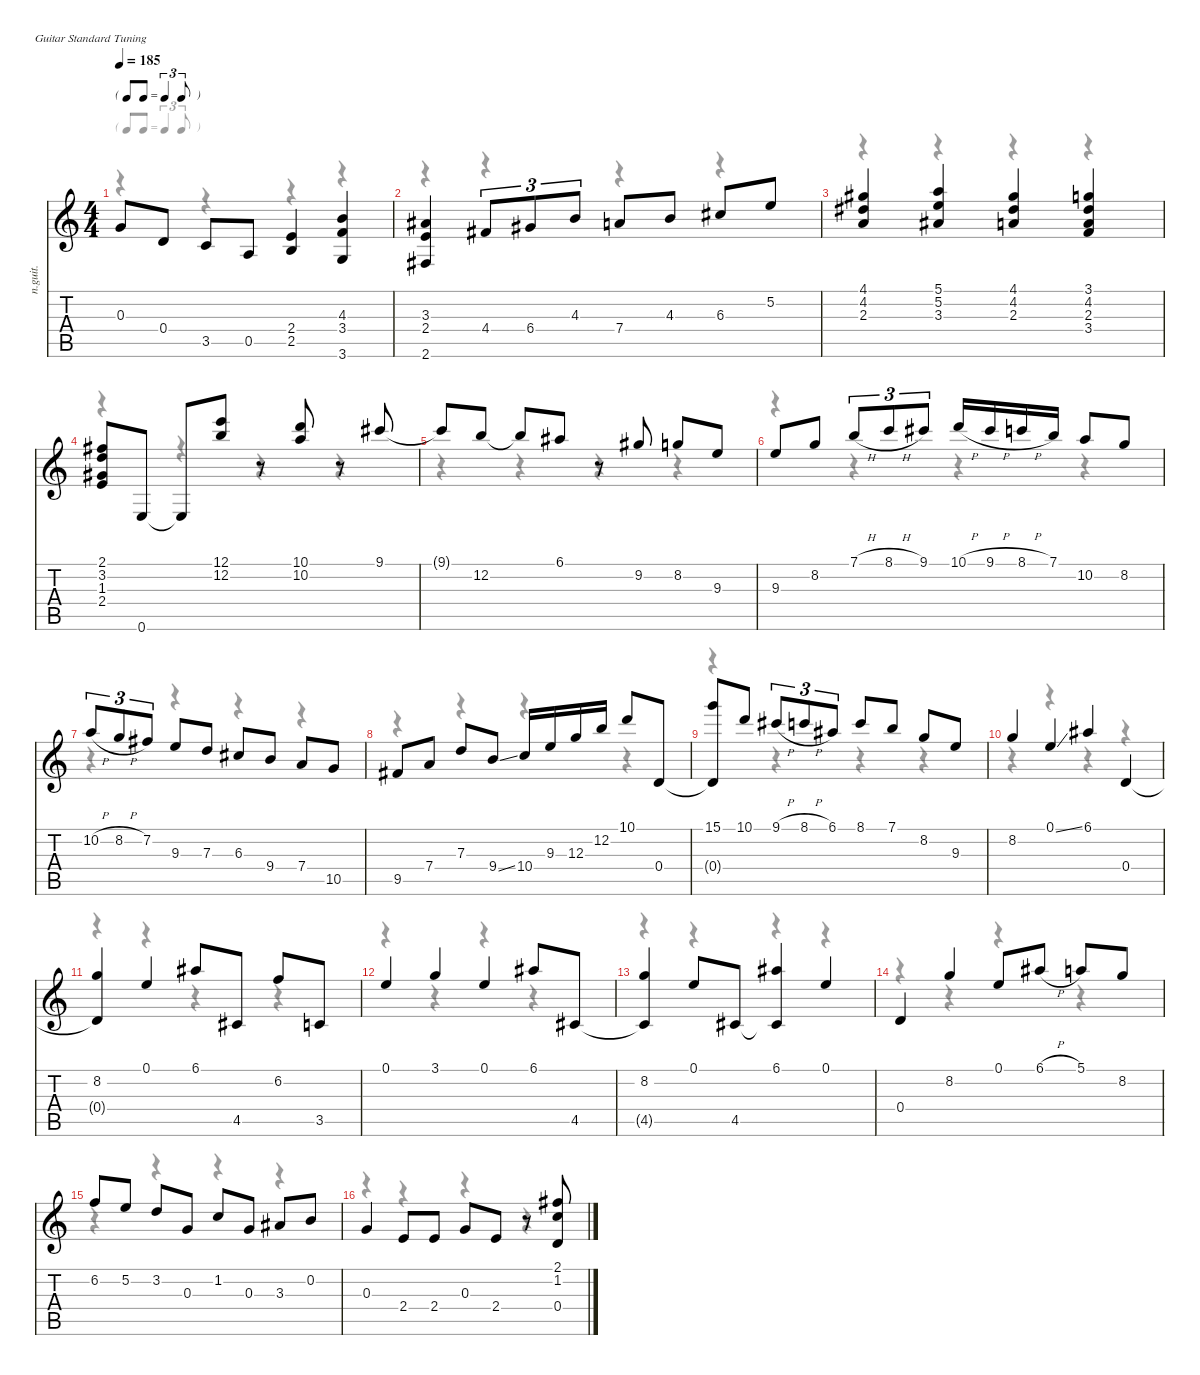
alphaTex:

\defaultSystemsLayout 4
\hideDynamics
\bracketExtendMode nobrackets
\otherSystemsTrackNameOrientation horizontal
\track ("Track 1" "n.guit.") {instrument acousticguitarnylon}
\staff {score tabs}
\tuning (E4 B3 G3 D3 A2 E2)
\voice
\ts (4 4)
\tf triplet8th
\tempo 185
\clef g2
\ks c
0.3.8{dy f beam Up} 0.4.8{beam Up} 3.5.8{beam Up} 0.5.8{beam Up} (2.4 2.5).4{beam Up} (4.3 3.4 3.6).4{beam Up} |
(3.3{acc #} 2.4 2.6{acc #}).4{beam Up} 4.4{acc #}.8{tu (3 2) beam Up} 6.4{acc #}.8{tu (3 2) beam Up} 4.3.8{tu (3 2) beam Up} 7.4.8{beam Up} 4.3.8{beam Up} 6.3{acc #}.8{beam Up} 5.2.8{beam Up} |
(4.1{acc #} 4.2{acc #} 2.3).4{beam Up} (5.1 5.2 3.3{acc #}).4{beam Up} (4.1{acc #} 4.2{acc #} 2.3).4{beam Up} (3.1 4.2{acc #} 2.3 3.4).4{beam Up} |
(2.1{acc #} 3.2 1.3{acc #} 2.4).8{beam Up} 0.6.8{beam Up} 0.6{t}.8{beam Up} (12.1 12.2).8{beam Up} r.8{beam Up} (10.1 10.2).8{beam Up} r.8{beam Up} 9.1{acc #}.8{beam Up} |
9.1{t acc #}.8{beam Up} 12.2.8{beam Up} 12.2{t}.8{beam Up} 6.1{acc #}.8{beam Up} r.8{beam Up} 9.2{acc #}.8{beam Up} 8.2.8{beam Up} 9.3.8{beam Up} |
9.3.8{beam Up} 8.2.8{beam Up} 7.1{h}.8{tu (3 2) beam Up} 8.1{h}.8{tu (3 2) beam Up} 9.1{acc #}.8{tu (3 2) beam Up} 10.1{h}.16{beam Up} 9.1{h acc #}.16{beam Up} 8.1{h}.16{beam Up} 7.1.16{beam Up} 10.2.8{beam Up} 8.2.8{beam Up} |
10.2{h}.8{tu (3 2) beam Up} 8.2{h}.8{tu (3 2) beam Up} 7.2{acc #}.8{tu (3 2) beam Up} 9.3.8{beam Up} 7.3.8{beam Up} 6.3{acc #}.8{beam Up} 9.4.8{beam Up} 7.4.8{beam Up} 10.5.8{beam Up} |
9.5{acc #}.8{beam Up} 7.4.8{beam Up} 7.3.8{beam Up} 9.4{ss}.8{beam Up} 10.4.16{beam Up} 9.3.16{beam Up} 12.3.16{beam Up} 12.2.16{beam Up} 10.1.8{beam Up} 0.4.8{beam Up} |
(15.1 0.4{t}).8{beam Up} 10.1.8{beam Up} 9.1{h acc #}.8{tu (3 2) beam Up} 8.1{h}.8{tu (3 2) beam Up} 6.1{acc #}.8{tu (3 2) beam Up} 8.1.8{beam Up} 7.1.8{beam Up} 8.2.8{beam Up} 9.3.8{beam Up} |
8.2.4{beam Up} 0.1{ss}.4{beam Up} 6.1{acc #}.4{beam Up} 0.4.4{beam Up} |
(8.2 0.4{t}).4{beam Up} 0.1.4{beam Up} 6.1{acc #}.8{beam Up} 4.5{acc #}.8{beam Up} 6.2.8{beam Up} 3.5.8{beam Up} |
0.1.4{beam Up} 3.1.4{beam Up} 0.1.4{beam Up} 6.1{acc #}.8{beam Up} 4.5{acc #}.8{beam Up} |
(8.2 4.5{t acc #}).4{beam Up} 0.1.8{beam Up} 4.5{acc #}.8{beam Up} (6.1{acc #} 4.5{t acc #}).4{beam Up} 0.1.4{beam Up} |
0.4.4{beam Up} 8.2.4{beam Up} 0.1.8{beam Up} 6.1{h acc #}.8{beam Up} 5.1.8{beam Up} 8.2.8{beam Up} |
6.2.8{beam Up} 5.2.8{beam Up} 3.2.8{beam Up} 0.3.8{beam Up} 1.2.8{beam Up} 0.3.8{beam Up} 3.3{acc #}.8{beam Up} 0.2.8{beam Up} |
0.3.4{beam Up} 2.4.8{beam Up} 2.4.8{beam Up} 0.3.8{beam Up} 2.4.8{beam Up} r.8{beam Up} (2.1{acc #} 1.2 0.4).8{beam Up}
\voice
\clef g2
\ottava regular
\simile none
\ks c
r.4{dy mf beam Down} r.4{beam Down} r.4{beam Down} r.4{beam Down} |
r.4{beam Down} r.4{beam Down} r.4{beam Down} r.4{beam Down} |
r.4{beam Down} r.4{beam Down} r.4{beam Down} r.4{beam Down} |
r.4{beam Down} r.4{beam Down} r.4{beam Down} r.4{beam Down} |
r.4{beam Down} r.4{beam Down} r.4{beam Down} r.4{beam Down} |
r.4{beam Down} r.4{beam Down} r.4{beam Down} r.4{beam Down} |
r.4{beam Down} r.4{beam Down} r.4{beam Down} r.4{beam Down} |
r.4{beam Down} r.4{beam Down} r.4{beam Down} r.4{beam Down} |
r.4{beam Down} r.4{beam Down} r.4{beam Down} r.4{beam Down} |
r.4{beam Down} r.4{beam Down} r.4{beam Down} r.4{beam Down} |
r.4{beam Down} r.4{beam Down} r.4{beam Down} r.4{beam Down} |
r.4{beam Down} r.4{beam Down} r.4{beam Down} r.4{beam Down} |
r.4{beam Down} r.4{beam Down} r.4{beam Down} r.4{beam Down} |
r.4{beam Down} r.4{beam Down} r.4{beam Down} r.4{beam Down} |
r.4{beam Down} r.4{beam Down} r.4{beam Down} r.4{beam Down} |
r.4{beam Down} r.4{beam Down} r.4{beam Down} r.4{beam Down}
